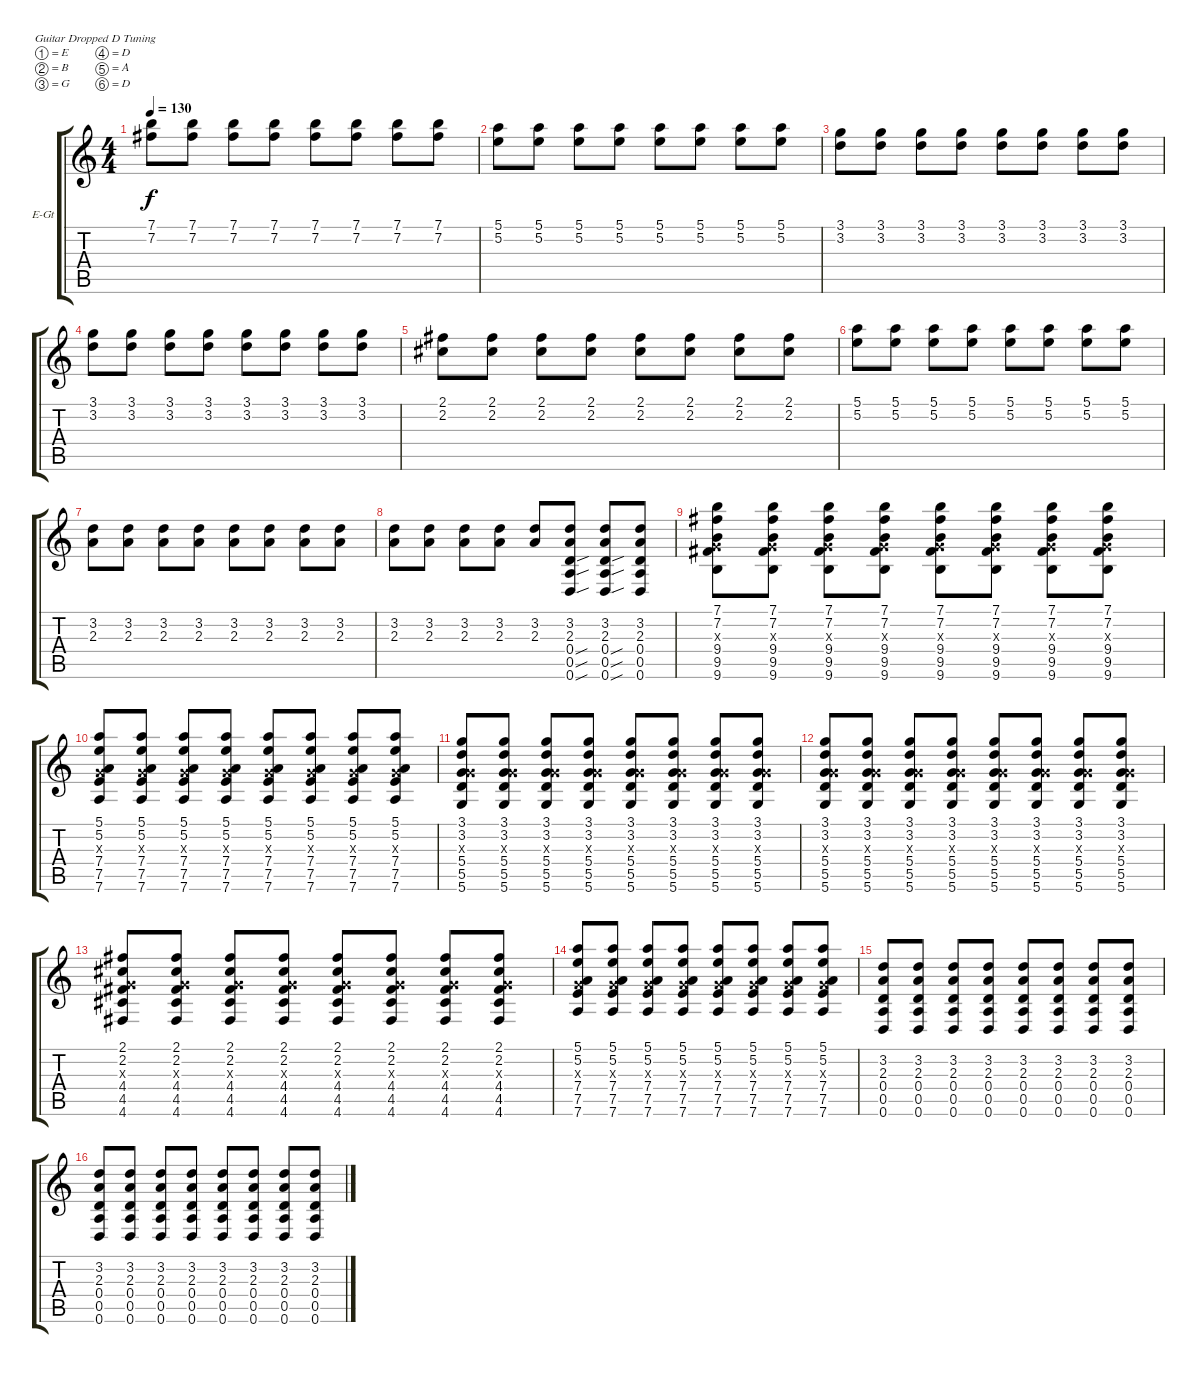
\bracketExtendMode groupsimilarinstruments
\firstSystemTrackNameOrientation horizontal
\otherSystemsTrackNameOrientation horizontal
\track ("Guitar" "E-Gt") {instrument overdrivenguitar}
\staff {score tabs}
\tuning (E4 B3 G3 D3 A2 D2)
\ts (4 4)
\tempo 130
\clef g2
\ks c
(7.1 7.2).8{dy f} (7.1 7.2).8 (7.1 7.2).8 (7.1 7.2).8 (7.1 7.2).8 (7.1 7.2).8 (7.1 7.2).8 (7.1 7.2).8 |
(5.1 5.2).8 (5.1 5.2).8 (5.1 5.2).8 (5.1 5.2).8 (5.1 5.2).8 (5.1 5.2).8 (5.1 5.2).8 (5.1 5.2).8 |
(3.1 3.2).8 (3.1 3.2).8 (3.1 3.2).8 (3.1 3.2).8 (3.1 3.2).8 (3.1 3.2).8 (3.1 3.2).8 (3.1 3.2).8 |
(3.1 3.2).8 (3.1 3.2).8 (3.1 3.2).8 (3.1 3.2).8 (3.1 3.2).8 (3.1 3.2).8 (3.1 3.2).8 (3.1 3.2).8 |
(2.1 2.2).8 (2.1 2.2).8 (2.1 2.2).8 (2.1 2.2).8 (2.1 2.2).8 (2.1 2.2).8 (2.1 2.2).8 (2.1 2.2).8 |
(5.1 5.2).8 (5.1 5.2).8 (5.1 5.2).8 (5.1 5.2).8 (5.1 5.2).8 (5.1 5.2).8 (5.1 5.2).8 (5.1 5.2).8 |
(3.2 2.3).8 (3.2 2.3).8 (3.2 2.3).8 (3.2 2.3).8 (3.2 2.3).8 (3.2 2.3).8 (3.2 2.3).8 (3.2 2.3).8 |
(3.2 2.3).8 (3.2 2.3).8 (3.2 2.3).8 (3.2 2.3).8 (3.2 2.3).8 (3.2 2.3 0.6{sou} 0.5{sou} 0.4{sou}).8 (3.2 2.3 0.6{sou} 0.5{sou} 0.4{sou}).8 (3.2 2.3 0.6 0.5 0.4).8 |
(7.1 7.2 9.4 9.5 9.6 0.3{x}).8 (7.1 7.2 9.4 9.5 9.6 0.3{x}).8 (7.1 7.2 9.4 9.5 9.6 0.3{x}).8 (7.1 7.2 9.4 9.5 9.6 0.3{x}).8 (7.1 7.2 9.4 9.5 9.6 0.3{x}).8 (7.1 7.2 9.4 9.5 9.6 0.3{x}).8 (7.1 7.2 9.4 9.5 9.6 0.3{x}).8 (7.1 7.2 9.4 9.5 9.6 0.3{x}).8 |
(7.4 7.5 7.6 5.2 5.1 0.3{x}).8 (7.4 7.5 7.6 5.1 5.2 0.3{x}).8 (7.4 7.5 7.6 5.1 5.2 0.3{x}).8 (7.4 7.5 7.6 5.1 5.2 0.3{x}).8 (7.4 7.5 7.6 5.1 5.2 0.3{x}).8 (7.4 7.5 7.6 5.1 5.2 0.3{x}).8 (7.4 7.5 7.6 5.1 5.2 0.3{x}).8 (7.4 7.5 7.6 5.2 5.1 0.3{x}).8 |
(5.4 5.5 5.6 3.1 3.2 0.3{x}).8 (5.4 5.5 5.6 3.1 3.2 0.3{x}).8 (5.4 5.5 5.6 3.1 3.2 0.3{x}).8 (5.4 5.5 5.6 3.1 3.2 0.3{x}).8 (5.4 5.5 5.6 3.1 3.2 0.3{x}).8 (5.4 5.5 5.6 3.1 3.2 0.3{x}).8 (5.4 5.5 5.6 3.1 3.2 0.3{x}).8 (5.4 5.5 5.6 3.1 3.2 0.3{x}).8 |
(5.4 5.5 5.6 0.3{x} 3.1 3.2).8 (5.4 5.5 5.6 0.3{x} 3.1 3.2).8 (5.4 5.5 5.6 0.3{x} 3.1 3.2).8 (5.4 5.5 5.6 0.3{x} 3.1 3.2).8 (5.4 5.5 5.6 0.3{x} 3.1 3.2).8 (5.4 5.5 5.6 0.3{x} 3.1 3.2).8 (5.4 5.5 5.6 0.3{x} 3.1 3.2).8 (5.4 5.5 5.6 0.3{x} 3.2 3.1).8 |
(4.4 4.5 4.6 0.3{x} 2.1 2.2).8 (4.4 4.5 4.6 0.3{x} 2.1 2.2).8 (4.4 4.5 4.6 0.3{x} 2.1 2.2).8 (4.4 4.5 4.6 0.3{x} 2.1 2.2).8 (4.4 4.5 4.6 0.3{x} 2.1 2.2).8 (4.4 4.5 4.6 0.3{x} 2.1 2.2).8 (4.4 4.5 4.6 0.3{x} 2.1 2.2).8 (4.4 4.5 4.6 0.3{x} 2.1 2.2).8 |
(7.4 7.5 7.6 0.3{x} 5.1 5.2).8 (7.4 7.5 7.6 0.3{x} 5.1 5.2).8 (7.4 7.5 7.6 0.3{x} 5.1 5.2).8 (7.4 7.5 7.6 0.3{x} 5.1 5.2).8 (7.4 7.5 7.6 0.3{x} 5.1 5.2).8 (7.4 7.5 7.6 0.3{x} 5.1 5.2).8 (7.4 7.5 7.6 0.3{x} 5.2 5.1).8 (7.4 7.5 7.6 0.3{x} 5.2 5.1).8 |
(0.4 0.5 0.6 2.3 3.2).8 (0.4 0.5 0.6 2.3 3.2).8 (0.4 0.5 0.6 2.3 3.2).8 (0.4 0.5 0.6 2.3 3.2).8 (0.4 0.5 0.6 2.3 3.2).8 (0.4 0.5 0.6 2.3 3.2).8 (0.4 0.5 0.6 2.3 3.2).8 (0.4 0.5 0.6 2.3 3.2).8 |
(0.4 0.5 0.6 2.3 3.2).8 (0.4 0.5 0.6 2.3 3.2).8 (0.4 0.5 0.6 2.3 3.2).8 (0.4 0.5 0.6 2.3 3.2).8 (0.4 0.5 0.6 2.3 3.2).8 (0.4 0.5 0.6 2.3 3.2).8 (0.4 0.5 0.6 2.3 3.2).8 (0.4 0.5 0.6 2.3 3.2).8
